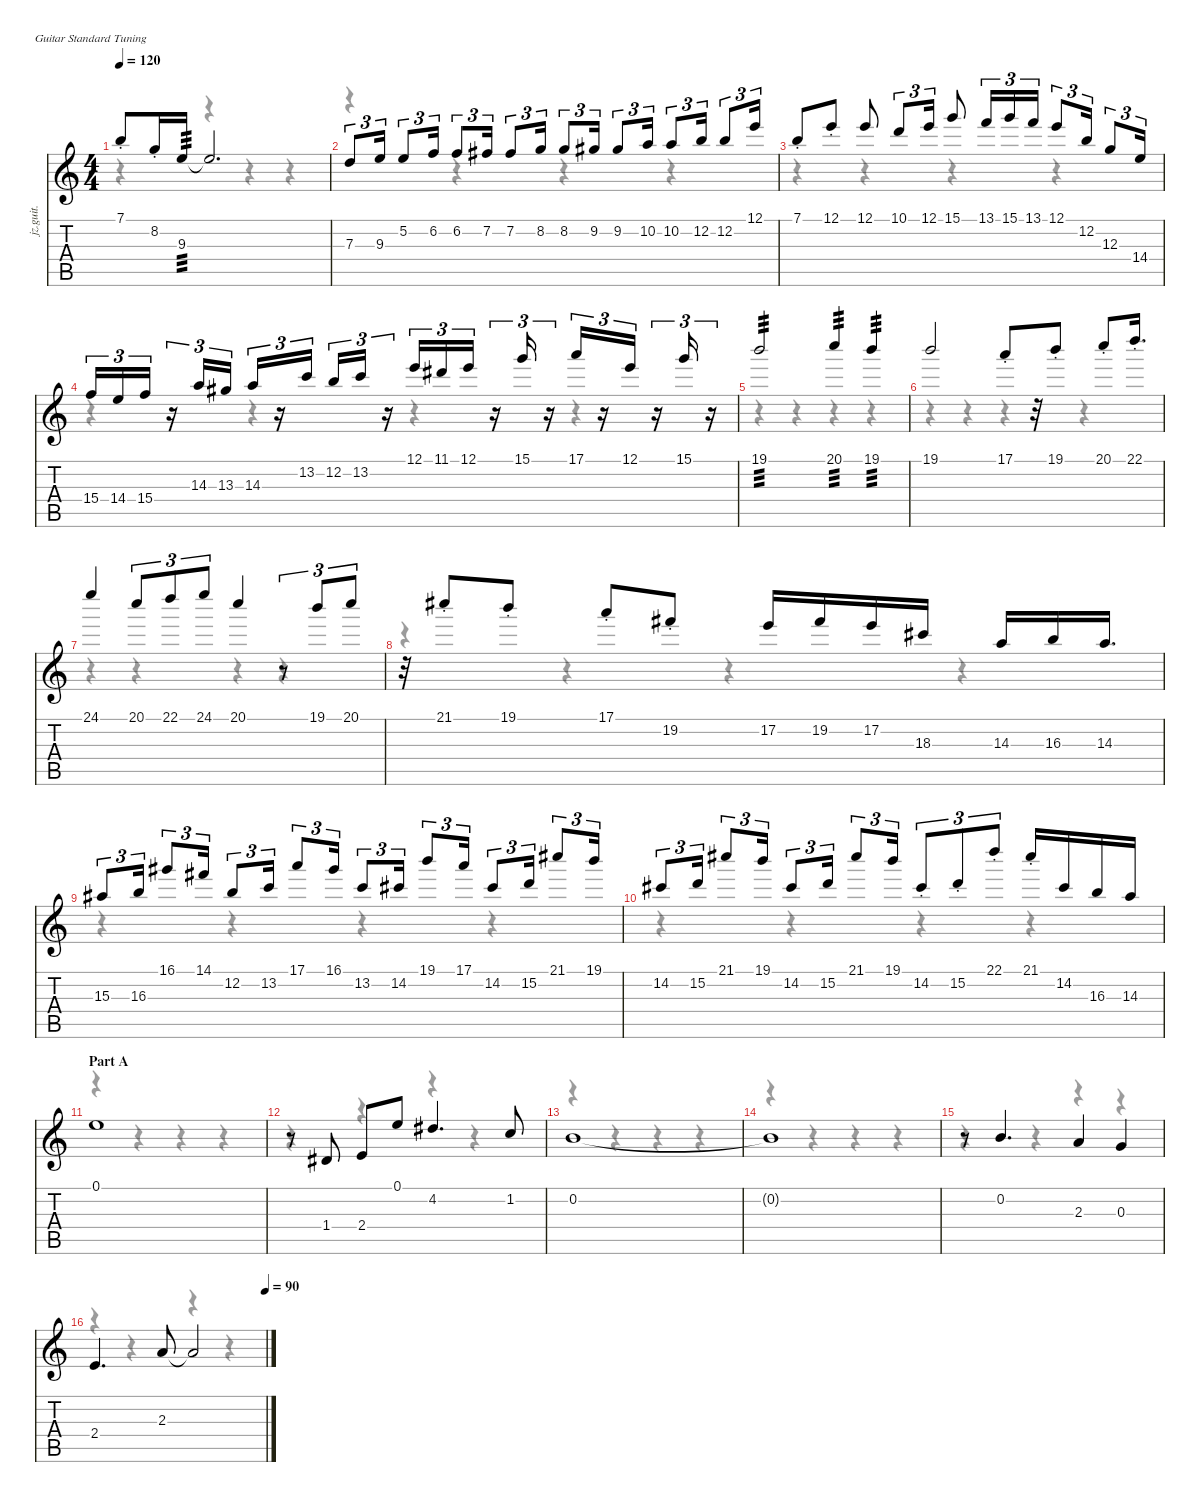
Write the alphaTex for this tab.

\defaultSystemsLayout 4
\hideDynamics
\bracketExtendMode nobrackets
\otherSystemsTrackNameOrientation horizontal
\track ("Melody" "jz.guit.") {instrument electricguitarjazz}
\staff {score tabs}
\tuning (E4 B3 G3 D3 A2 E2)
\voice
\ts (4 4)
\tempo 120
\clef g2
\ks c
7.1{st}.8{dy f beam Up} 8.2{st}.16{beam Up} 9.3.16{tp 3 beam Up} 9.3{t}.2{d beam Up} |
7.3.8{tu (3 2) beam Up} 9.3.16{tu (3 2) beam Up} 5.2.8{tu (3 2) beam Up} 6.2.16{tu (3 2) beam Up} 6.2.8{tu (3 2) beam Up} 7.2{acc #}.16{tu (3 2) beam Up} 7.2{acc #}.8{tu (3 2) beam Up} 8.2.16{tu (3 2) beam Up} 8.2.8{tu (3 2) beam Up} 9.2{acc #}.16{tu (3 2) beam Up} 9.2{acc #}.8{tu (3 2) beam Up} 10.2.16{tu (3 2) beam Up} 10.2.8{tu (3 2) beam Up} 12.2.16{tu (3 2) beam Up} 12.2.8{tu (3 2) beam Up} 12.1.16{tu (3 2) beam Up} |
7.1{st}.8{beam Up} 12.1{st}.8{beam Up} 12.1.8{beam Up} 10.1.8{tu (3 2) beam Up} 12.1.16{tu (3 2) beam Up} 15.1.8{beam Up} 13.1.16{tu (3 2) beam Up} 15.1.16{tu (3 2) beam Up} 13.1.16{tu (3 2) beam Up} 12.1.8{tu (3 2) beam Up} 12.2.16{tu (3 2) beam Up} 12.3.8{tu (3 2) beam Up} 14.4.16{tu (3 2) beam Up} |
15.4.16{tu (3 2) dy mf beam Up} 14.4.16{tu (3 2) beam Up} 15.4.16{tu (3 2) beam Up} r.16{tu (3 2) beam Up} 14.3.16{tu (3 2) dy f beam Up} 13.3{acc #}.16{tu (3 2) dy mf beam Up} 14.3.16{tu (3 2) beam Up} r.16{tu (3 2) beam Up} 13.2.16{tu (3 2) dy ff beam Up} 12.2.16{tu (3 2) beam Up} 13.2.16{tu (3 2) dy f beam Up} r.16{tu (3 2) beam Up} 12.1.16{tu (3 2) dy fff beam Up} 11.1{acc #}.16{tu (3 2) dy ff beam Up} 12.1.16{tu (3 2) dy fff beam Up} r.16{tu (3 2) beam Up} 15.1.16{tu (3 2) dy f beam Up} r.16{tu (3 2) beam Up} 17.1.16{tu (3 2) beam Up} r.16{tu (3 2) beam Up} 12.1.16{tu (3 2) beam Up} r.16{tu (3 2) beam Up} 15.1.16{tu (3 2) beam Up} r.16{tu (3 2) beam Up} |
19.1.2{tp 3 beam Up} 20.1.4{tp 3 beam Up} 19.1.4{tp 3 beam Up} |
19.1.2{beam Up} 17.1{st}.8{dy mf beam Up} r.32{beam Up} 19.1{st}.8{dy f beam Up} 20.1{st}.8{dy ff beam Up} 22.1{st}.16{d dy fff beam Up} |
24.1.4{dy f beam Up} 20.1.8{tu (3 2) beam Up} 22.1.8{tu (3 2) beam Up} 24.1.8{tu (3 2) beam Up} 20.1.4{beam Up} r.8{tu (3 2) beam Up} 19.1.8{tu (3 2) beam Up} 20.1.8{tu (3 2) beam Up} |
r.32{beam Up} 21.1{st acc #}.8{beam Up} 19.1{st}.8{beam Up} 17.1{st}.8{beam Up} 19.2{st acc #}.8{beam Up} 17.2.16{beam Up} 19.2{acc #}.16{beam Up} 17.2.16{beam Up} 18.3{acc #}.16{beam Up} 14.3.16{beam Up} 16.3.16{beam Up} 14.3.16{d beam Up} |
15.3{acc #}.8{tu (3 2) beam Up} 16.3.16{tu (3 2) beam Up} 16.1{acc #}.8{tu (3 2) beam Up} 14.1{acc #}.16{tu (3 2) beam Up} 12.2.8{tu (3 2) beam Up} 13.2.16{tu (3 2) beam Up} 17.1.8{tu (3 2) beam Up} 16.1{acc #}.16{tu (3 2) beam Up} 13.2.8{tu (3 2) beam Up} 14.2{acc #}.16{tu (3 2) beam Up} 19.1.8{tu (3 2) beam Up} 17.1.16{tu (3 2) beam Up} 14.2{acc #}.8{tu (3 2) beam Up} 15.2.16{tu (3 2) beam Up} 21.1{acc #}.8{tu (3 2) beam Up} 19.1.16{tu (3 2) beam Up} |
14.2{acc #}.8{tu (3 2) beam Up} 15.2.16{tu (3 2) beam Up} 21.1{acc #}.8{tu (3 2) beam Up} 19.1.16{tu (3 2) beam Up} 14.2{acc #}.8{tu (3 2) beam Up} 15.2.16{tu (3 2) beam Up} 21.1{acc #}.8{tu (3 2) beam Up} 19.1.16{tu (3 2) beam Up} 14.2{st acc #}.8{tu (3 2) beam Up} 15.2{st}.8{tu (3 2) beam Up} 22.1{st}.8{tu (3 2) beam Up} 21.1{st acc #}.16{beam Up} 14.2{acc #}.16{beam Up} 16.3.16{beam Up} 14.3.16{beam Up} |
\section ("" "Part A")
0.1.1{beam Up} |
r.8{beam Up} 1.4{acc #}.8{beam Up} 2.4.8{beam Up} 0.1.8{beam Up} 4.2{acc #}.4{d beam Up} 1.2.8{beam Up} |
0.2.1{beam Up} |
0.2{t}.1{beam Up} |
r.8{beam Up} 0.2.4{d beam Up} 2.3.4{beam Up} 0.3.4{beam Up} |
\tempo (90 1)
2.4.4{d beam Up} 2.3.8{beam Up} 2.3{t}.2{beam Up}
\voice
\clef g2
\ottava regular
\simile none
\ks c
r.4{dy mf beam Down} r.4{beam Down} r.4{beam Down} r.4{beam Down} |
r.4{beam Down} r.4{beam Down} r.4{beam Down} r.4{beam Down} |
r.4{beam Down} r.4{beam Down} r.4{beam Down} r.4{beam Down} |
r.4{beam Down} r.4{beam Down} r.4{beam Down} r.4{beam Down} |
r.4{beam Down} r.4{beam Down} r.4{beam Down} r.4{beam Down} |
r.4{beam Down} r.4{beam Down} r.4{beam Down} r.4{beam Down} |
r.4{beam Down} r.4{beam Down} r.4{beam Down} r.4{beam Down} |
r.4{beam Down} r.4{beam Down} r.4{beam Down} r.4{beam Down} |
r.4{beam Down} r.4{beam Down} r.4{beam Down} r.4{beam Down} |
r.4{beam Down} r.4{beam Down} r.4{beam Down} r.4{beam Down} |
r.4{beam Down} r.4{beam Down} r.4{beam Down} r.4{beam Down} |
r.4{beam Down} r.4{beam Down} r.4{beam Down} r.4{beam Down} |
r.4{beam Down} r.4{beam Down} r.4{beam Down} r.4{beam Down} |
r.4{beam Down} r.4{beam Down} r.4{beam Down} r.4{beam Down} |
r.4{beam Down} r.4{beam Down} r.4{beam Down} r.4{beam Down} |
r.4{beam Down} r.4{beam Down} r.4{beam Down} r.4{beam Down}
